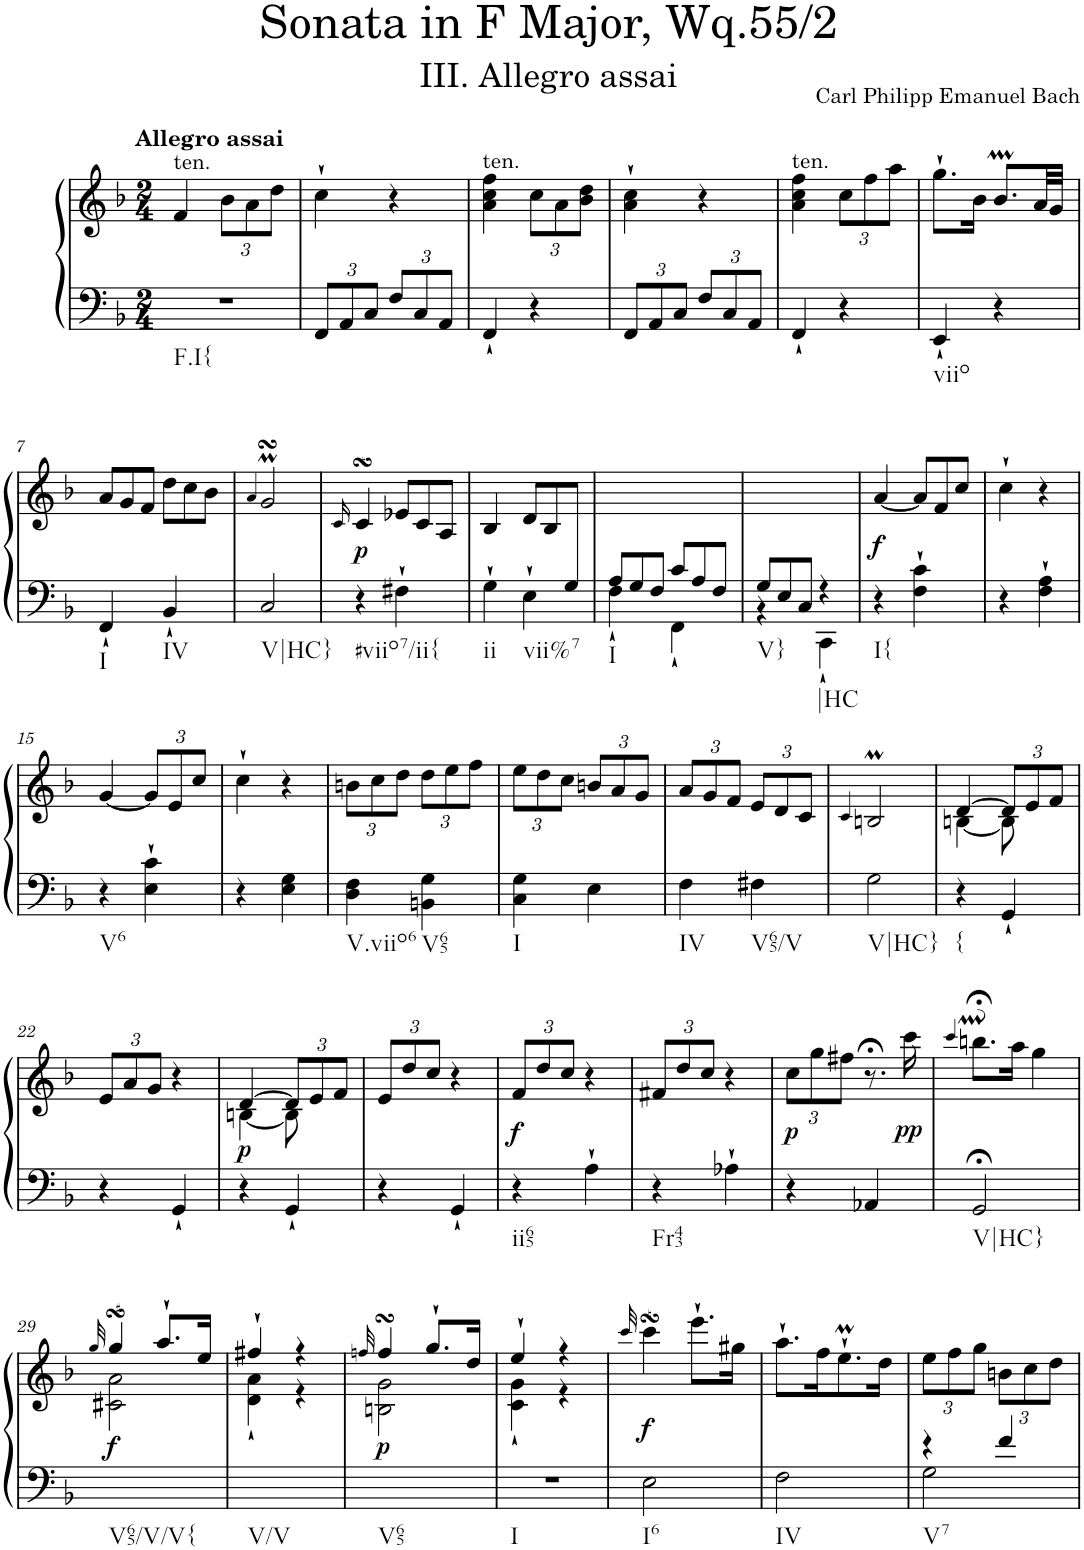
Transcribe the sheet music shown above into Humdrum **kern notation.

**kern	**kern	**dynam	**harte
*part1	*part1	*part1	*part1
*staff2	*staff1	*staff1/2	*
*I"Harpsichord	*	*	*
*I'Hch.	*	*	*
*clefF4	*clefG2	*	*
*k[b-]	*k[b-]	*	*
*M2/4	*M2/4	*	*
=1	=1	=1	=1
!	!LO:TX:a:B:t=Allegro assai	!	!
!	!LO:TX:a:t=ten.	!	!
2r	4f/	.	.
*	*Xbrackettup	*	*
.	12b-\L	.	.
.	12a\	.	.
.	12dd\J	.	.
=2	=2	=2	=2
*Xbrackettup	*	*	*
12FF/L	4cc`\	.	.
12AA/	.	.	.
12C/J	.	.	.
12F/L	4r	.	.
12C/	.	.	.
12AA/J	.	.	.
=3	=3	=3	=3
!	!LO:TX:a:t=ten.	!	!
4FF`/	4a\ 4cc\ 4ff\	.	.
4r	12cc\L	.	.
.	12a\	.	.
.	12b-\ 12dd\J	.	.
=4	=4	=4	=4
12FF/L	4a\` 4cc\`	.	.
12AA/	.	.	.
12C/J	.	.	.
12F/L	4r	.	.
12C/	.	.	.
12AA/J	.	.	.
=5	=5	=5	=5
!	!LO:TX:a:t=ten.	!	!
4FF`/	4a\ 4cc\ 4ff\	.	.
4r	12cc\L	.	.
.	12ff\	.	.
.	12aa\J	.	.
=6	=6	=6	=6
4EE`/	8.gg`\L	.	.
.	16b-\Jk	.	.
4r	8.b-M/L	.	.
.	32a/LL	.	.
.	32g/JJJ	.	.
!!LO:LB:g=z
=7	=7	=7	=7
*	*Xtuplet	*	*
4FF`/	12a/L	.	.
.	12g/	.	.
.	12f/J	.	.
4BB-`/	12dd\L	.	.
.	12cc\	.	.
.	12b-\J	.	.
=8	=8	=8	=8
.	4qa/	.	.
2C/	2gsSSSM/	.	.
=9	=9	=9	=9
.	16qc/	.	.
!	!	!LO:DY:b	!
4r	4csSSS/	p	.
4F#X`\	12e-X/L	.	.
.	12c/	.	.
.	12A/J	.	.
=10	=10	=10	=10
*^	*	*	*
12%5ryy	4G`\	4B-/	.	.
.	4E`\	12d/L	.	.
.	.	12B-/	.	.
12G/J	.	12ryy	.	.
=11	=11	=11	=11	=11
*Xtuplet	*	*	*	*
12A/L	4F`\	2ryy	.	.
12G/	.	.	.	.
12F/J	.	.	.	.
12c/L	4FF`\	.	.	.
12A/	.	.	.	.
12F/J	.	.	.	.
=12	=12	=12	=12	=12
*	*	*^	*	*
12G/L	4r	2ryy	4ryy	.	.
12E/	.	.	.	.	.
12C/J	.	.	.	.	.
!	!	!	!	!	!LO:H:kt=|HC
4r	4CC`\	.	4ryy	.	N
=13	=13	=13	=13	=13	=13
!	!	!	!	!LO:DY:b	!
*v	*v	*	*	*	*
*	*v	*v	*	*
4r	[4a/	f	.
4F\` 4c\`	12a/L]	.	.
.	12f/	.	.
.	12cc/J	.	.
=14	=14	=14	=14
4r	4cc`\	.	.
4F\` 4A\`	4r	.	.
!!LO:LB:g=z
=15	=15	=15	=15
4r	[4g/	.	.
*	*tuplet	*	*
4E\` 4c\`	12g/L]	.	.
.	12e/	.	.
.	12cc/J	.	.
=16	=16	=16	=16
4r	4cc`\	.	.
4E\ 4G\	4r	.	.
=17	=17	=17	=17
4D\ 4F\	12bn\L	.	.
.	12cc\	.	.
.	12dd\J	.	.
4BBn\ 4G\	12dd\L	.	.
.	12ee\	.	.
.	12ff\J	.	.
=18	=18	=18	=18
4C\ 4G\	12ee\L	.	.
.	12dd\	.	.
.	12cc\J	.	.
4E\	12bn/L	.	.
.	12a/	.	.
.	12g/J	.	.
=19	=19	=19	=19
4F\	12a/L	.	.
.	12g/	.	.
.	12f/J	.	.
4F#X\	12e/L	.	.
.	12d/	.	.
.	12c/J	.	.
=20	=20	=20	=20
.	4qc/	.	.
2G\	2Bnm/	.	.
=21	=21	=21	=21
*	*^	*	*
!	!	!	!	!LO:H:kt={
4r	[4d/	[4Bn\	.	N
4GG`/	12d/L]	8B\]	.	.
.	12e/	.	.	.
.	.	8ryy	.	.
.	12f/J	.	.	.
*	*v	*v	*	*
!!LO:LB:g=z
=22	=22	=22	=22
4r	12e/L	.	.
.	12a/	.	.
.	12g/J	.	.
4GG`/	4r	.	.
=23	=23	=23	=23
*	*^	*	*
!	!	!	!LO:DY:b	!
4r	[4d/	[4Bn\	p	.
4GG`/	12d/L]	8B\]	.	.
.	12e/	.	.	.
.	.	8ryy	.	.
.	12f/J	.	.	.
*	*v	*v	*	*
=24	=24	=24	=24
4r	12e/L	.	.
.	12dd/	.	.
.	12cc/J	.	.
4GG`/	4r	.	.
=25	=25	=25	=25
!	!	!LO:DY:b	!
4r	12f/L	f	.
.	12dd/	.	.
.	12cc/J	.	.
4A`\	4r	.	.
=26	=26	=26	=26
!	!	!	!LO:H:kt=Fr43
4r	12f#X/L	.	N
.	12dd/	.	.
.	12cc/J	.	.
4A-X`\	4r	.	.
=27	=27	=27	=27
!	!	!LO:DY:b	!
4r	12cc\L	p	.
.	12gg\	.	.
.	12ff#X\J	.	.
4AA-X/	8.r;<	.	.
!	!	!LO:DY:b	!
.	16ccc\	pp	.
=28	=28	=28	=28
.	4qccc/	.	.
2GG;</	8.bbn;<m\L	.	.
.	16aa\Jk	.	.
.	4gg\	.	.
!!LO:LB:g=z
=29	=29	=29	=29
.	32qgg/	.	.
*	*^	*	*
!	!	!	!LO:DY:b	!
2ryy	4ggsSSS/	2c#X\ 2a\	f	.
.	8.aa`/L	.	.	.
.	16ee/Jk	.	.	.
=30	=30	=30	=30	=30
2ryy	4ff#X`/	4d\` 4a\`	.	.
.	4r	4r	.	.
=31	=31	=31	=31	=31
.	32qffn/	.	.	.
!	!	!	!LO:DY:b	!
2ryy	4ffsSSs/	2Bn\ 2g\	p	.
.	8.gg`/L	.	.	.
.	16dd/Jk	.	.	.
=32	=32	=32	=32	=32
2r	4ee`/	4c\` 4g\`	.	.
.	4r	4r	.	.
*	*v	*v	*	*
=33	=33	=33	=33
.	32qccc/	.	.
*^	*	*	*
!	!	!	!LO:DY:b	!
2ryy	2E\	4cccsSSS\	f	.
.	.	8.eee`\L	.	.
.	.	16gg#X\Jk	.	.
=34	=34	=34	=34	=34
2ryy	2F\	8.aa`\L	.	.
.	.	16ff\K	.	.
.	.	8.eem`\	.	.
.	.	16dd\Jk	.	.
=35	=35	=35	=35	=35
4r	2G\	12ee\L	.	.
.	.	12ff\	.	.
.	.	12gg\J	.	.
4f/	.	12bn\L	.	.
.	.	12cc\	.	.
.	.	12dd\J	.	.
*v	*v	*	*	*
=	=	=	=
*-	*-	*-	*-
